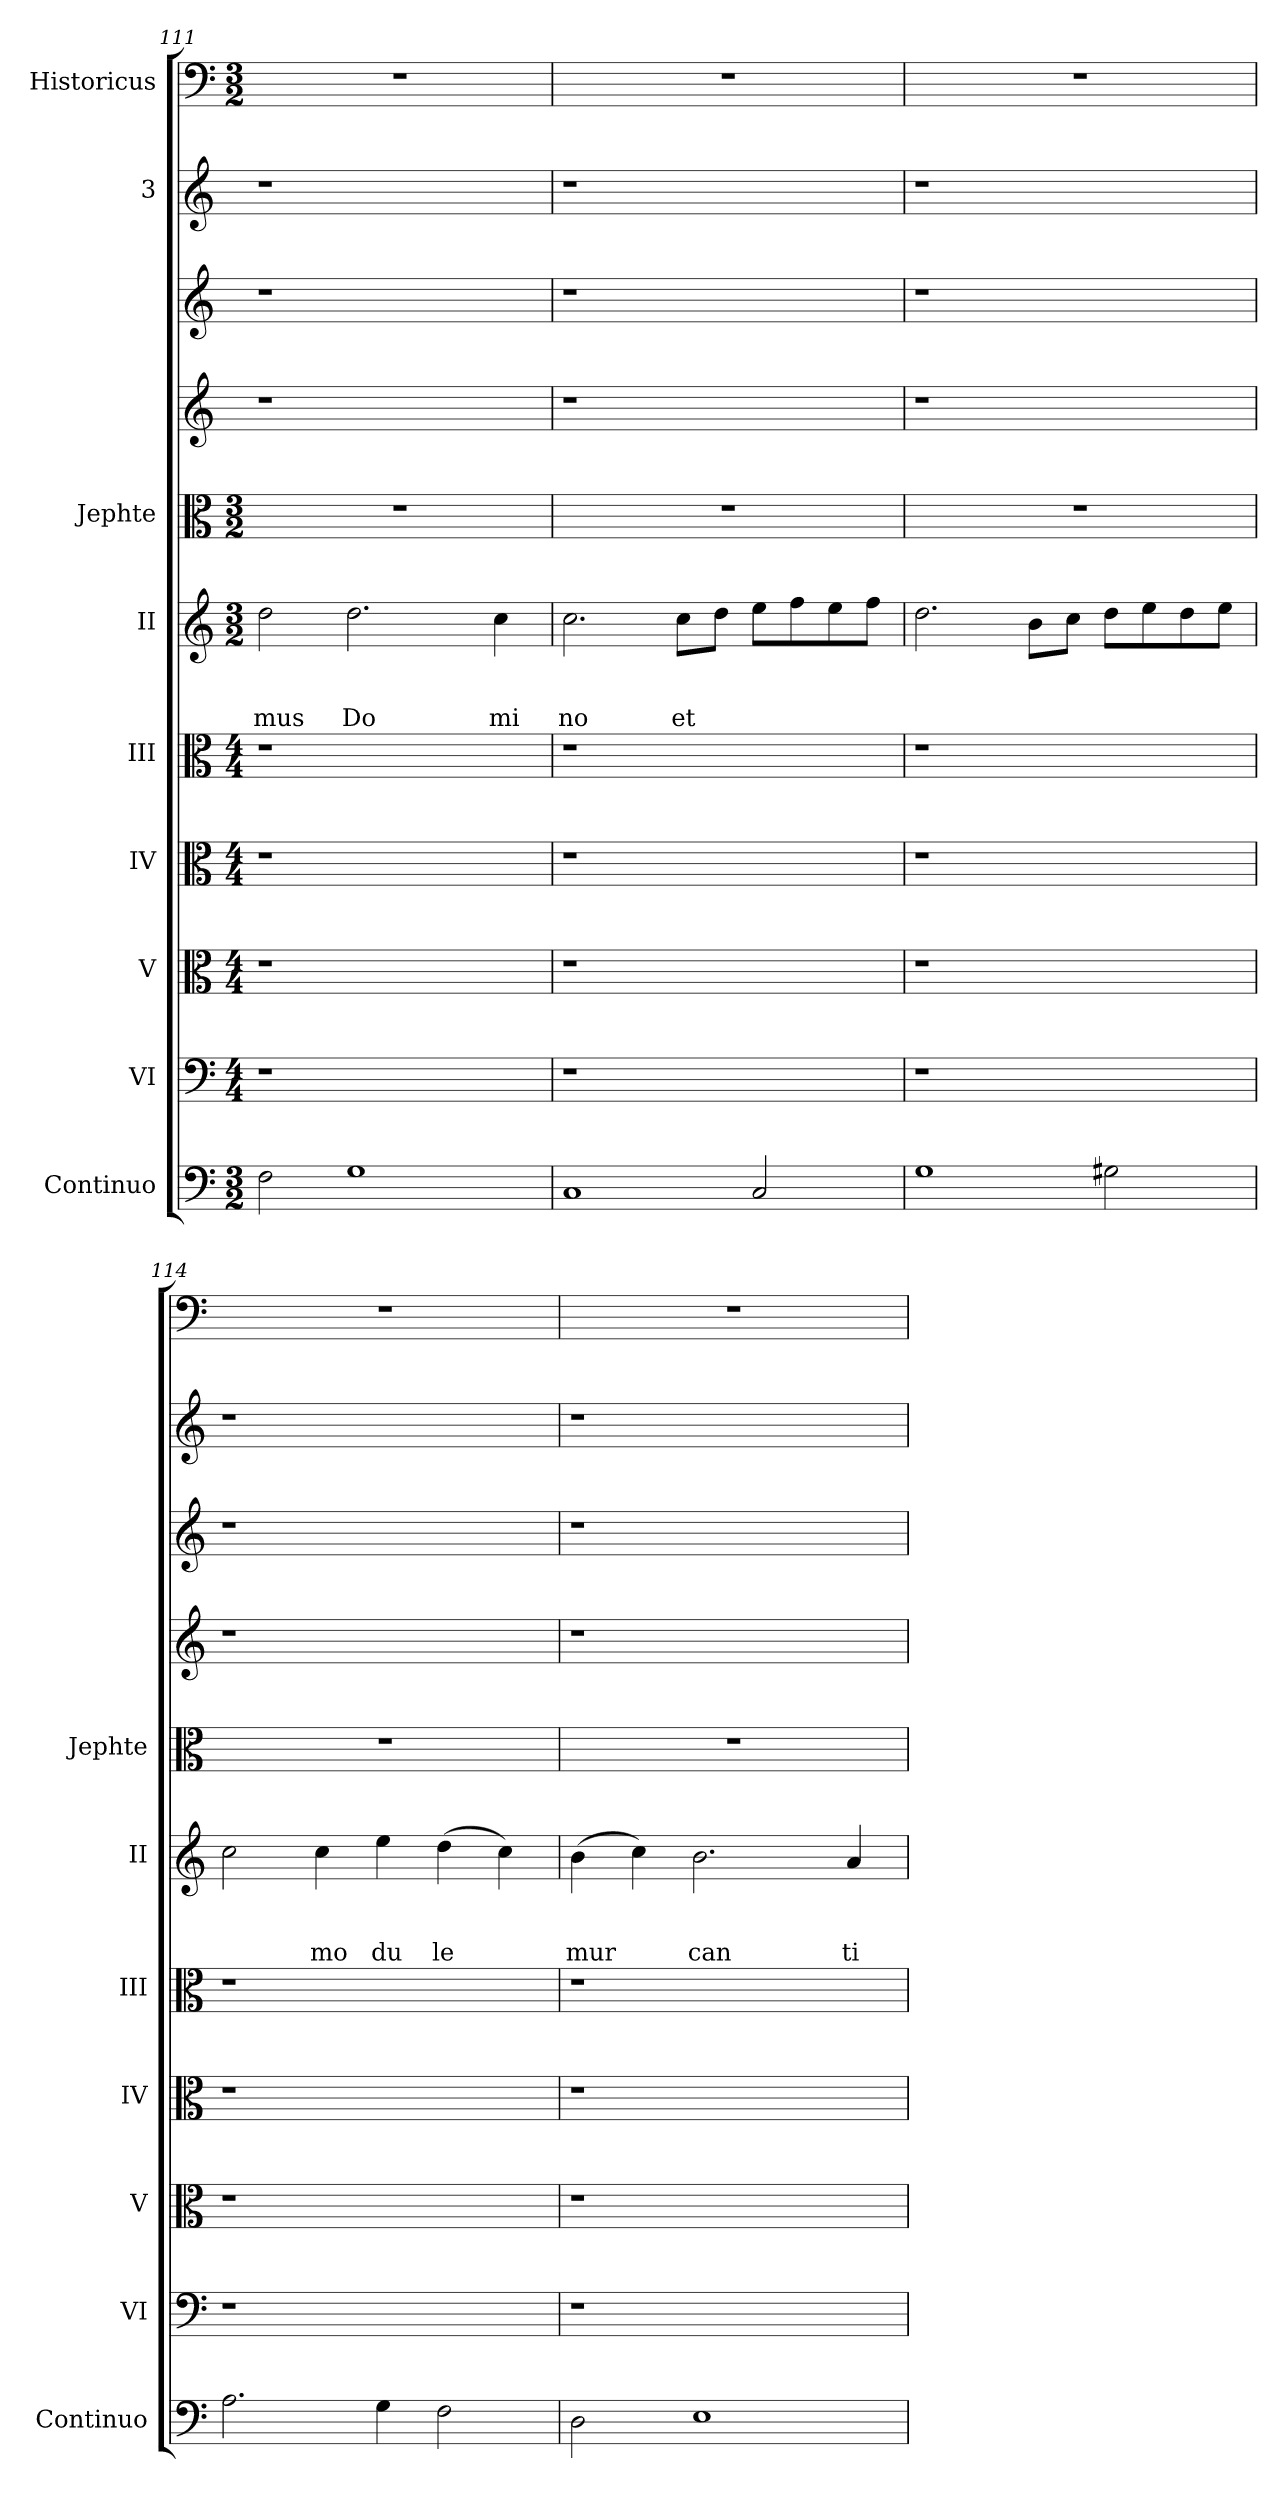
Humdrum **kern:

**kern	**kern	**kern	**kern	**kern	**kern	**text	**text	**text	**kern	**kern	**kern	**kern	**kern
*part11	*part10	*part9	*part8	*part7	*part6	*part6	*part6	*part6	*part5	*part4	*part3	*part2	*part1
*staff11	*staff10	*staff9	*staff8	*staff7	*staff6	*staff6	*staff6	*staff6	*staff5	*staff4	*staff3	*staff2	*staff1
*I"Continuo	*I"VI	*I"V	*I"IV	*I"III	*I"II	*	*	*	*I"Jephte	*	*	*I"3	*I"Historicus
*I'Continuo	*I'VI	*I'V	*I'IV	*I'III	*I'II	*	*	*	*I'Jephte	*	*	*	*
*clefF4	*clefF4	*clefC3	*clefC3	*clefC3	*clefG2	*	*	*	*clefC3	*clefG2	*clefG2	*clefG2	*clefF4
*k[]	*k[]	*k[]	*k[]	*k[]	*k[]	*	*	*	*k[]	*k[]	*k[]	*k[]	*k[]
*C:	*C:	*C:	*C:	*C:	*C:	*	*	*	*C:	*C:	*C:	*C:	*C:
*M3/2	*M4/4	*M4/4	*M4/4	*M4/4	*M3/2	*	*	*	*M3/2	*	*	*	*M3/2
=111	=111	=111	=111	=111	=111	=111	=111	=111	=111	=111	=111	=111	=111
!	!	!	!	!	!	!	!	!LO:LY:b	!	!	!	!	!
2F\	1r	1r	1r	1r	2dd\	.	.	-mus	1.r	1r	1r	1r	1.r
!	!	!	!	!	!	!	!	!LO:LY:b	!	!	!	!	!
1G	.	.	.	.	2.dd\	.	.	Do	.	.	.	.	.
.	2ryy	2ryy	2ryy	2ryy	.	.	.	.	.	2ryy	2ryy	2ryy	.
!	!	!	!	!	!	!	!	!LO:LY:b	!	!	!	!	!
.	.	.	.	.	4cc\	.	.	mi	.	.	.	.	.
=112	=112	=112	=112	=112	=112	=112	=112	=112	=112	=112	=112	=112	=112
!	!	!	!	!	!	!	!	!LO:LY:b	!	!	!	!	!
1C	1r	1r	1r	1r	2.cc\	.	.	no	1.r	1r	1r	1r	1.r
!	!	!	!	!	!	!	!	!LO:LY:b	!	!	!	!	!
.	.	.	.	.	8cc\L	.	.	et	.	.	.	.	.
.	.	.	.	.	8dd\J	.	.	.	.	.	.	.	.
2C/	2ryy	2ryy	2ryy	2ryy	8ee\L	.	.	.	.	2ryy	2ryy	2ryy	.
.	.	.	.	.	8ff\	.	.	.	.	.	.	.	.
.	.	.	.	.	8ee\	.	.	.	.	.	.	.	.
.	.	.	.	.	8ff\J	.	.	.	.	.	.	.	.
!!LO:LB:g=z
=113	=113	=113	=113	=113	=113	=113	=113	=113	=113	=113	=113	=113	=113
1G	1r	1r	1r	1r	2.dd\	.	.	.	1.r	1r	1r	1r	1.r
.	.	.	.	.	8b\L	.	.	.	.	.	.	.	.
.	.	.	.	.	8cc\J	.	.	.	.	.	.	.	.
2G#X\	2ryy	2ryy	2ryy	2ryy	8dd\L	.	.	.	.	2ryy	2ryy	2ryy	.
.	.	.	.	.	8ee\	.	.	.	.	.	.	.	.
.	.	.	.	.	8dd\	.	.	.	.	.	.	.	.
.	.	.	.	.	8ee\J	.	.	.	.	.	.	.	.
=114	=114	=114	=114	=114	=114	=114	=114	=114	=114	=114	=114	=114	=114
2.A\	1r	1r	1r	1r	2cc\	.	.	.	1.r	1r	1r	1r	1.r
!	!	!	!	!	!	!	!	!LO:LY:b	!	!	!	!	!
.	.	.	.	.	4cc\	.	.	mo	.	.	.	.	.
!	!	!	!	!	!	!	!	!LO:LY:b	!	!	!	!	!
4G\	.	.	.	.	4ee\	.	.	du	.	.	.	.	.
!	!	!	!	!	!	!	!	!LO:LY:b	!	!	!	!	!
2F\	2ryy	2ryy	2ryy	2ryy	(>4dd\	.	.	le	.	2ryy	2ryy	2ryy	.
.	.	.	.	.	4cc\)	.	.	.	.	.	.	.	.
=115	=115	=115	=115	=115	=115	=115	=115	=115	=115	=115	=115	=115	=115
!	!	!	!	!	!	!	!	!LO:LY:b	!	!	!	!	!
2D\	1r	1r	1r	1r	(>4b\	.	.	mur	1.r	1r	1r	1r	1.r
.	.	.	.	.	4cc\)	.	.	.	.	.	.	.	.
!	!	!	!	!	!	!	!	!LO:LY:b	!	!	!	!	!
1E	.	.	.	.	2.b\	.	.	can	.	.	.	.	.
.	2ryy	2ryy	2ryy	2ryy	.	.	.	.	.	2ryy	2ryy	2ryy	.
!	!	!	!	!	!	!	!	!LO:LY:b	!	!	!	!	!
.	.	.	.	.	4a/	.	.	ti	.	.	.	.	.
=	=	=	=	=	=	=	=	=	=	=	=	=	=
*-	*-	*-	*-	*-	*-	*-	*-	*-	*-	*-	*-	*-	*-
